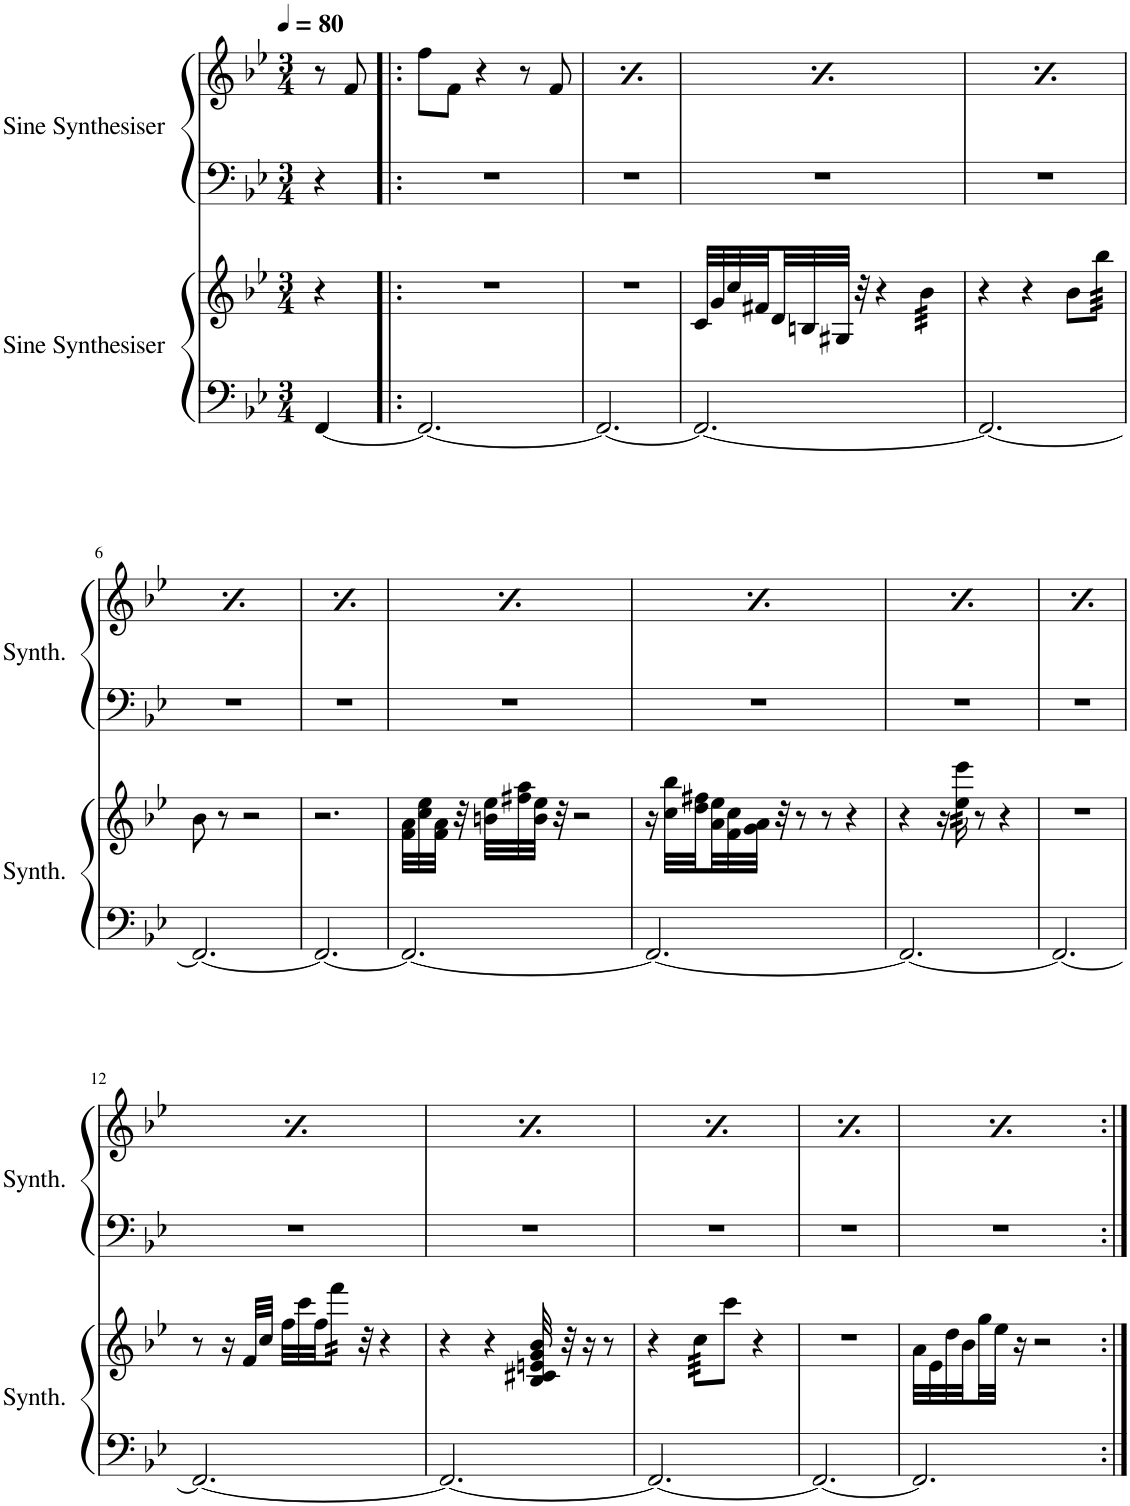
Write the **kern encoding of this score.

**kern	**kern	**kern	**kern
*part2	*part2	*part1	*part1
*staff4	*staff3	*staff2	*staff1
*I"Sine Synthesiser	*	*I"Sine Synthesiser	*
*I'Synth.	*	*I'Synth.	*
*clefF4	*clefG2	*clefF4	*clefG2
*k[b-e-]	*k[b-e-]	*k[b-e-]	*k[b-e-]
*M3/4	*M3/4	*M3/4	*M3/4
*MM80	*MM80	*MM80	*MM80
=1	=1	=1	=1
[4FF/	4r	4r	8r
.	.	.	8f/
=2!|:	=2!|:	=2!|:	=2!|:
2.FF/_	2.r	2.r	8ff\L
.	.	.	8f\J
.	.	.	4r
.	.	.	8r
.	.	.	8f/
=3	=3	=3	=3
2.FF/_	2.r	2.r	8ff\L
.	.	.	8f\J
.	.	.	4r
.	.	.	8r
.	.	.	8f/
=4	=4	=4	=4
2.FF/_	32c/LLL	2.r	8ff\L
.	32g/	.	.
.	32cc/	.	.
.	32f#X/	.	.
.	32d/	.	8f\J
.	32Bn/	.	.
.	32G#X/JJJ	.	.
.	32r	.	.
.	4r	.	4r
*	*tremolo	*	*
.	32b-\LLL	.	8r
.	32b-\	.	.
.	32b-\	.	.
.	32b-\	.	.
.	32b-\	.	8f/
.	32b-\	.	.
.	32b-\	.	.
.	32b-\JJJ	.	.
*	*Xtremolo	*	*
=5	=5	=5	=5
2.FF/_	4r	2.r	8ff\L
.	.	.	8f\J
.	4r	.	4r
.	8b-\L	.	8r
*	*tremolo	*	*
.	64bb-\	.	8f/
.	64bb-\	.	.
.	64bb-\	.	.
.	64bb-\	.	.
.	64bb-\	.	.
.	64bb-\	.	.
.	64bb-\	.	.
.	64bb-\JJJJ	.	.
*	*Xtremolo	*	*
!!LO:LB:g=z
=6	=6	=6	=6
2.FF/_	8b-\	2.r	8ff\L
.	8r	.	8f\J
.	2r	.	4r
.	.	.	8r
.	.	.	8f/
=7	=7	=7	=7
2.FF/_	2.r	2.r	8ff\L
.	.	.	8f\J
.	.	.	4r
.	.	.	8r
.	.	.	8f/
=8	=8	=8	=8
2.FF/_	32f\ 32a\LLL	2.r	8ff\L
.	32cc\ 32ee-\	.	.
.	32f\ 32a\JJJ	.	.
.	32r	.	.
.	32bn\ 32ee-\LLL	.	8f\J
.	32ff#X\ 32aa\	.	.
.	32b\ 32ee-\JJJ	.	.
.	32r	.	.
.	2r	.	4r
.	.	.	8r
.	.	.	8f/
=9	=9	=9	=9
2.FF/_	16r	2.r	8ff\L
.	32cc\ 32bb-\LLL	.	.
.	32dd\ 32ff#X\	.	.
.	32a\ 32ee-\	.	8f\J
.	32f\ 32cc\	.	.
.	32g\ 32a\JJJ	.	.
.	32r	.	.
.	8r	.	4r
.	8r	.	.
.	4r	.	8r
.	.	.	8f/
=10	=10	=10	=10
2.FF/_	4r	2.r	8ff\L
.	.	.	8f\J
.	16r	.	4r
*	*tremolo	*	*
.	64ee-\ 64eee-\	.	.
.	64ee-\ 64eee-\	.	.
.	64ee-\ 64eee-\	.	.
.	64ee-\ 64eee-\	.	.
*	*Xtremolo	*	*
.	8r	.	.
.	4r	.	8r
.	.	.	8f/
=11	=11	=11	=11
2.FF/_	2.r	2.r	8ff\L
.	.	.	8f\J
.	.	.	4r
.	.	.	8r
.	.	.	8f/
!!LO:LB:g=z
=12	=12	=12	=12
2.FF/_	8r	2.r	8ff\L
.	16r	.	8f\J
.	32f/LLL	.	.
.	32cc/JJJ	.	.
.	32ff\LLL	.	4r
.	32ccc\	.	.
.	32ff\JJ	.	.
*	*tremolo	*	*
.	32fff\	.	.
.	32fff\	.	.
.	32fff\	.	.
.	32fff\JJJ	.	.
*	*Xtremolo	*	*
.	32r	.	.
.	4r	.	8r
.	.	.	8f/
=13	=13	=13	=13
2.FF/_	4r	2.r	8ff\L
.	.	.	8f\J
.	4r	.	4r
.	32B-/ 32c#X/ 32en/ 32g/ 32b-/	.	8r
.	32r	.	.
.	16r	.	.
.	8r	.	8f/
=14	=14	=14	=14
2.FF/_	4r	2.r	8ff\L
.	.	.	8f\J
*	*tremolo	*	*
.	64cc\LLLL	.	4r
.	64cc\	.	.
.	64cc\	.	.
.	64cc\	.	.
.	64cc\	.	.
.	64cc\	.	.
.	64cc\	.	.
.	64cc\	.	.
*	*Xtremolo	*	*
.	8ccc\J	.	.
.	4r	.	8r
.	.	.	8f/
=15	=15	=15	=15
2.FF/_	2.r	2.r	8ff\L
.	.	.	8f\J
.	.	.	4r
.	.	.	8r
.	.	.	8f/
=16	=16	=16	=16
2.FF/]	32a\LLL	2.r	8ff\L
.	32e-\	.	.
.	32dd\	.	.
.	32b-\	.	.
.	32gg\	.	8f\J
.	32ee-\JJJ	.	.
.	16r	.	.
.	2r	.	4r
.	.	.	8r
.	.	.	8f/
=:|!	=:|!	=:|!	=:|!
*-	*-	*-	*-
